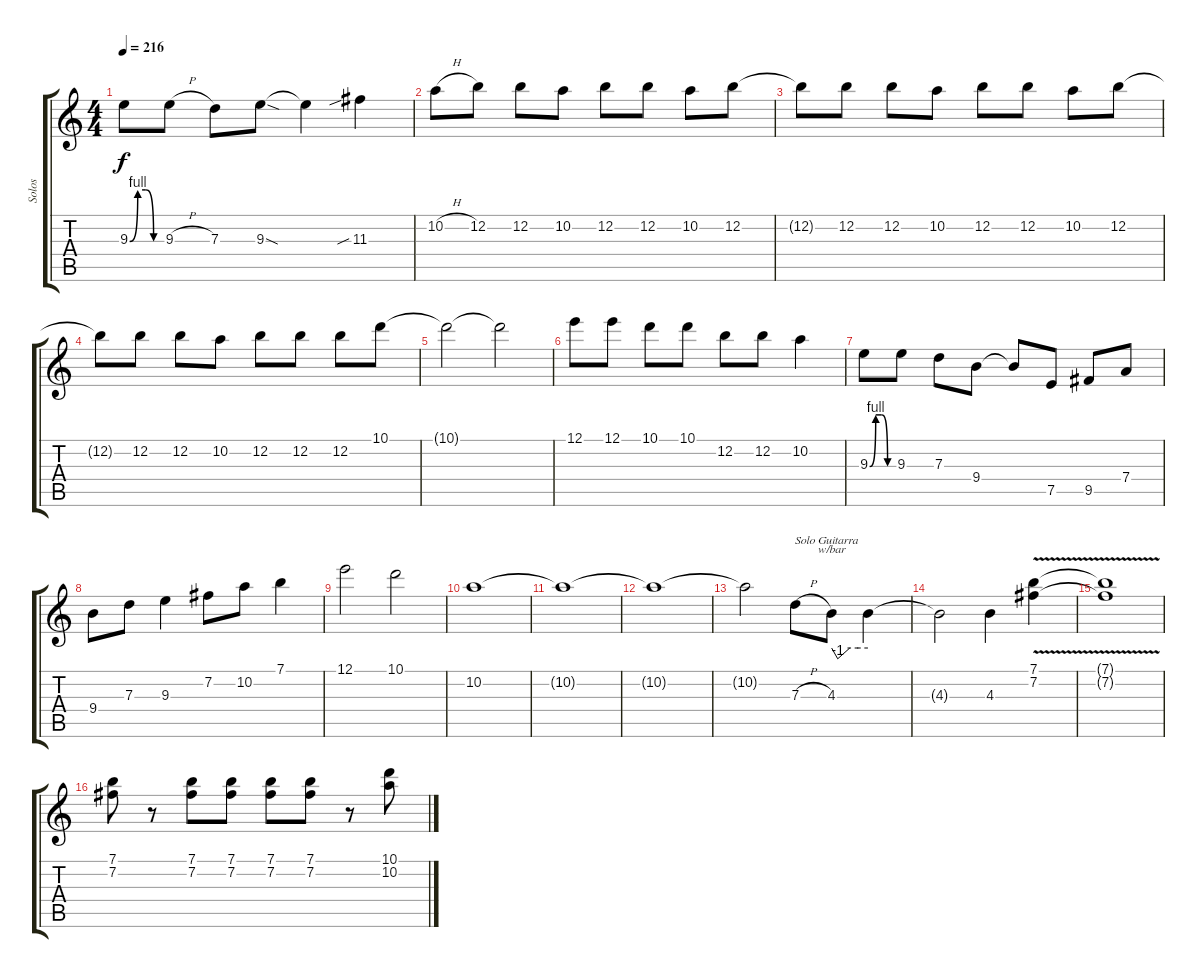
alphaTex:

\track ("Solos" "Solos") {instrument acousticguitarsteel}
\staff {score tabs}
\tuning (E4 B3 G3 D3 A2 E2) {hide}
\ts (4 4)
\tempo 216
\clef g2
\ks c
9.3{be (custom 0 0 15 4 30 4 45 0 60 0)}.8{dy f} 9.3{h}.8 7.3.8 9.3{sod}.8 9.3{t}.4 11.3{sib}.4{volume 14} |
10.2{h}.8 12.2.8 12.2.8 10.2.8 12.2.8 12.2.8 10.2.8 12.2.8 |
12.2{t}.8 12.2.8 12.2.8 10.2.8 12.2.8 12.2.8 10.2.8 12.2.8 |
12.2{t}.8 12.2.8 12.2.8 10.2.8 12.2.8 12.2.8 12.2.8 10.1.8 |
10.1{t}.2 10.1{t}.2{volume 0} |
12.1.8{volume 14} 12.1.8 10.1.8 10.1.8 12.2.8 12.2.8 10.2.4 |
9.3{be (custom 0 0 15 4 30 4 45 0 60 0)}.8 9.3.8 7.3.8 9.4.8 9.4{t}.8 7.5.8 9.5.8 7.4.8 |
9.4.8 7.3.8 9.3.4 7.2.8 10.2.8 7.1.4 |
12.1.2 10.1.2 |
10.2.1 |
10.2{t}.1 |
10.2{t}.1 |
10.2{t}.2{volume 0} 7.3{h}.8{txt "Solo Guitarra" volume 16 instrument distortionguitar} 4.3.8{tbe (custom default 0 0 10 -4 30 0 44 0 60 0)} 4.3{t}.4 |
4.3{t}.2 4.3.4 (7.1{v} 7.2{v}).4{volume 0} |
(7.1{t} 7.2{t}).1 |
(7.1 7.2).8{volume 12} r.8 (7.1 7.2).8 (7.1 7.2).8 (7.1 7.2).8 (7.1 7.2).8 r.8 (10.1 10.2).8
